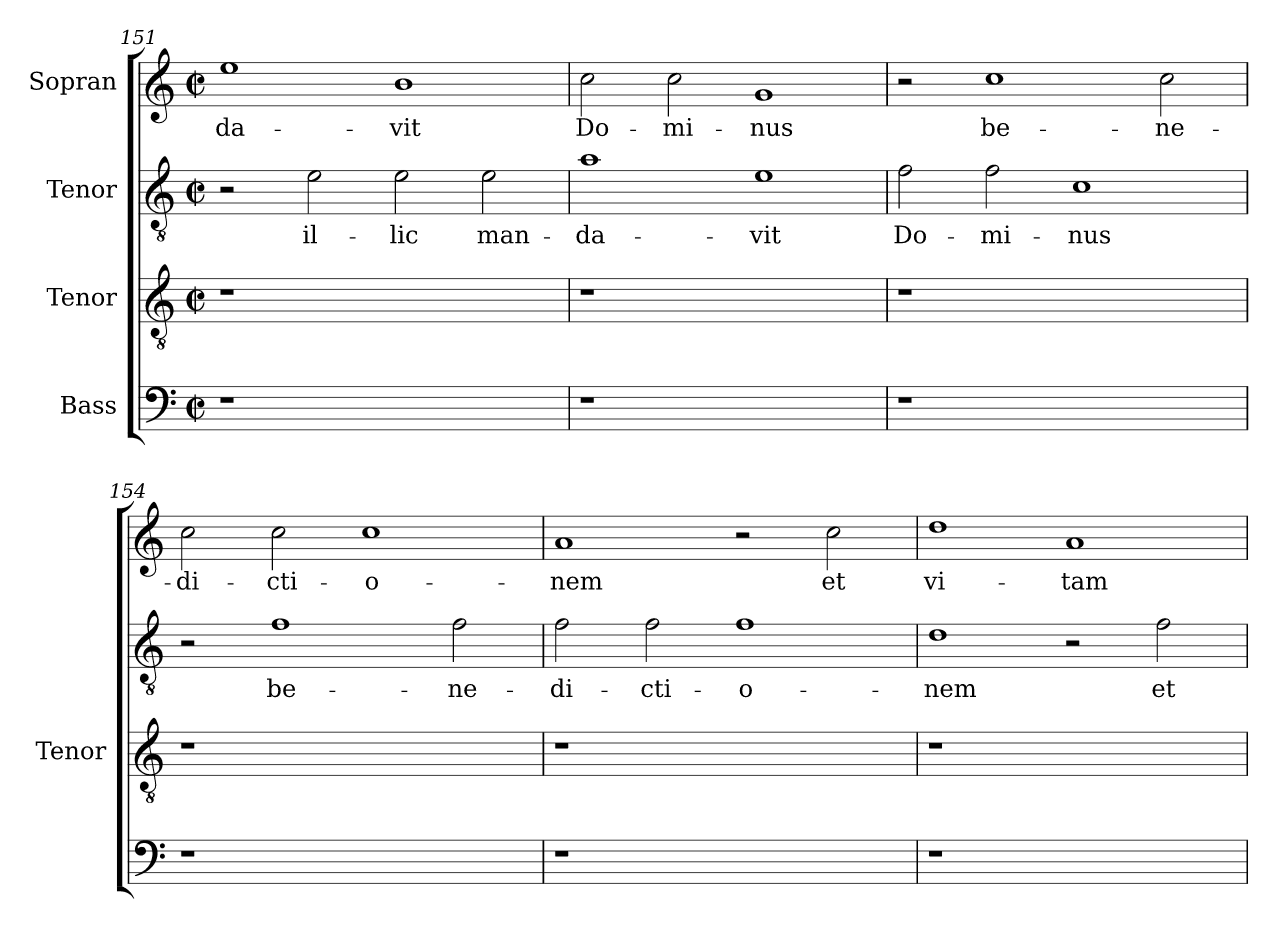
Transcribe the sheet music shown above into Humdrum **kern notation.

**kern	**kern	**kern	**text	**kern	**text
*part4	*part3	*part2	*part2	*part1	*part1
*staff4	*staff3	*staff2	*staff2	*staff1	*staff1
*I"Bass	*I"Tenor	*I"Tenor	*	*I"Sopran	*
*	*I'Tenor	*	*	*	*
*clefF4	*clefGv2	*clefGv2	*	*clefG2	*
*	*ITrd7c12	*ITrd7c12	*	*	*
*k[]	*k[]	*k[]	*	*k[]	*
*M2/2	*M2/2	*M2/2	*	*M2/2	*
*met(c|)	*met(c|)	*met(c|)	*	*met(c|)	*
=151	=151	=151	=151	=151	=151
!LO:N:vis=1	!LO:N:vis=1	!	!	!	!
!	!	!	!	!	!LO:LY:b:color=#000000
1r	1r	2r	.	1eei	-da-
!	!	!	!LO:LY:b:color=#000000	!	!
.	.	2Ei\	il-	.	.
!	!	!	!LO:LY:b:color=#000000	!	!
!	!	!	!	!	!LO:LY:b:color=#000000
1ryy	1ryy	2Ei\	-lic	1bi	-vit
!	!	!	!LO:LY:b:color=#000000	!	!
.	.	2Ei\	man-	.	.
=152	=152	=152	=152	=152	=152
!LO:N:vis=1	!LO:N:vis=1	!	!	!	!
!	!	!	!LO:LY:b:color=#000000	!	!
!	!	!	!	!	!LO:LY:b:color=#000000
1r	1r	1Ai	-da-	2cci\	Do-
!	!	!	!	!	!LO:LY:b:color=#000000
.	.	.	.	2cci\	-mi-
!	!	!	!LO:LY:b:color=#000000	!	!
!	!	!	!	!	!LO:LY:b:color=#000000
1ryy	1ryy	1Ei	-vit	1gi	-nus
=153	=153	=153	=153	=153	=153
!LO:N:vis=1	!LO:N:vis=1	!	!	!	!
!	!	!	!LO:LY:b:color=#000000	!	!
1r	1r	2Fi\	Do-	2r	.
!	!	!	!LO:LY:b:color=#000000	!	!
!	!	!	!	!	!LO:LY:b:color=#000000
.	.	2Fi\	-mi-	1cci	be-
!	!	!	!LO:LY:b:color=#000000	!	!
1ryy	1ryy	1Ci	-nus	.	.
!	!	!	!	!	!LO:LY:b:color=#000000
.	.	.	.	2cci\	-ne-
=154	=154	=154	=154	=154	=154
!LO:N:vis=1	!LO:N:vis=1	!	!	!	!
!	!	!	!	!	!LO:LY:b:color=#000000
1r	1r	2r	.	2cci\	-di-
!	!	!	!LO:LY:b:color=#000000	!	!
!	!	!	!	!	!LO:LY:b:color=#000000
.	.	1Fi	be-	2cci\	-cti-
!	!	!	!	!	!LO:LY:b:color=#000000
1ryy	1ryy	.	.	1cci	-o-
!	!	!	!LO:LY:b:color=#000000	!	!
.	.	2Fi\	-ne-	.	.
!!LO:LB:g=z
=155	=155	=155	=155	=155	=155
!LO:N:vis=1	!LO:N:vis=1	!	!	!	!
!	!	!	!LO:LY:b:color=#000000	!	!
!	!	!	!	!	!LO:LY:b:color=#000000
1r	1r	2Fi\	-di-	1ai	-nem
!	!	!	!LO:LY:b:color=#000000	!	!
.	.	2Fi\	-cti-	.	.
!	!	!	!LO:LY:b:color=#000000	!	!
1ryy	1ryy	1Fi	-o-	2r	.
!	!	!	!	!	!LO:LY:b:color=#000000
.	.	.	.	2cci\	et
=156	=156	=156	=156	=156	=156
!LO:N:vis=1	!LO:N:vis=1	!	!	!	!
!	!	!	!LO:LY:b:color=#000000	!	!
!	!	!	!	!	!LO:LY:b:color=#000000
1r	1r	1Di	-nem	1ddi	vi-
!	!	!	!	!	!LO:LY:b:color=#000000
1ryy	1ryy	2r	.	1ai	-tam
!	!	!	!LO:LY:b:color=#000000	!	!
.	.	2Fi\	et	.	.
=	=	=	=	=	=
*-	*-	*-	*-	*-	*-
